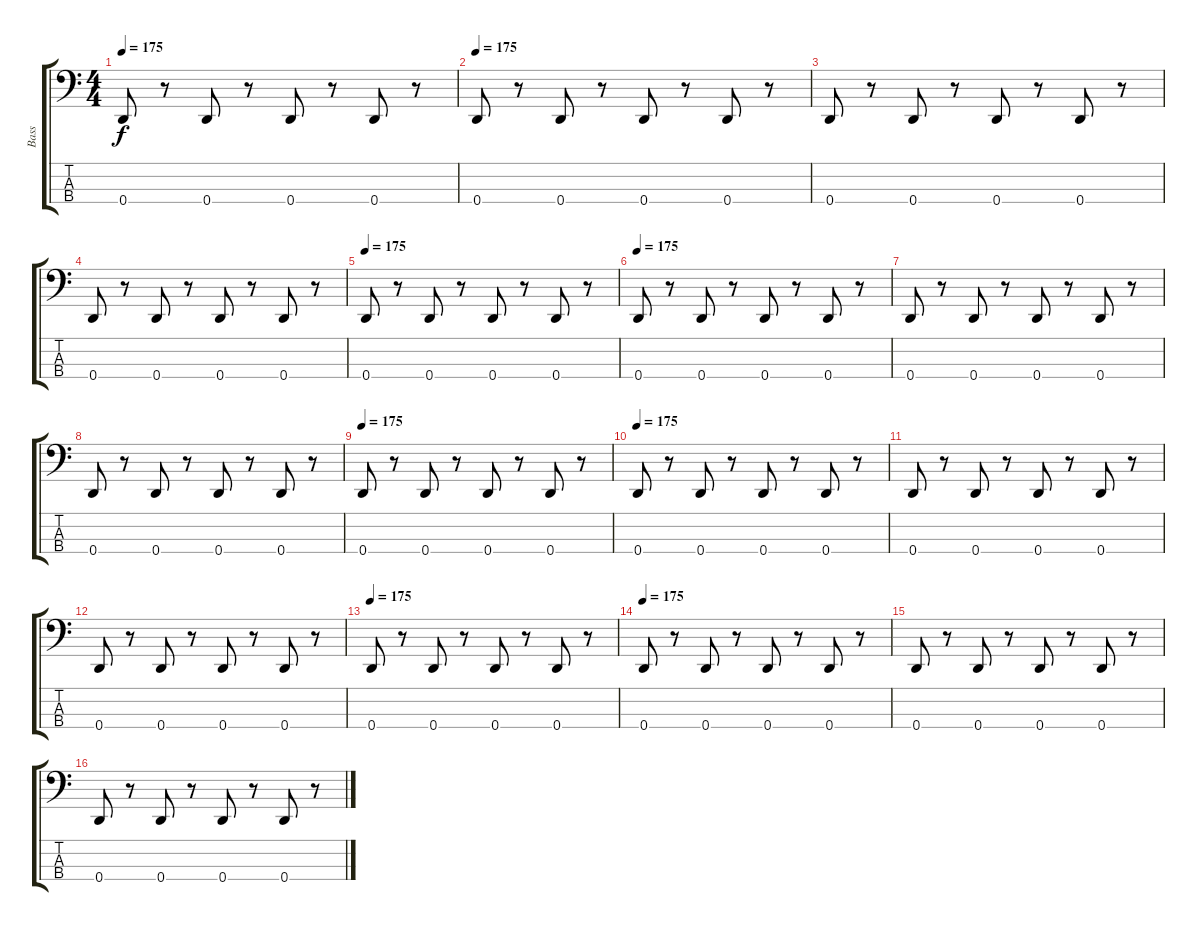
\track ("Bass" "Bass") {instrument electricbassfinger}
\staff {score tabs}
\tuning (F2 C2 G1 D1) {hide}
\ts (4 4)
\tempo 175
\clef f4
\ks c
0.4.8{dy f} r.8 0.4.8 r.8 0.4.8 r.8 0.4.8 r.8 |
\tempo 175
0.4.8 r.8 0.4.8 r.8 0.4.8 r.8 0.4.8 r.8 |
0.4.8 r.8 0.4.8 r.8 0.4.8 r.8 0.4.8 r.8 |
0.4.8 r.8 0.4.8 r.8 0.4.8 r.8 0.4.8 r.8 |
\tempo 175
0.4.8 r.8 0.4.8 r.8 0.4.8 r.8 0.4.8 r.8 |
\tempo 175
0.4.8 r.8 0.4.8 r.8 0.4.8 r.8 0.4.8 r.8 |
0.4.8 r.8 0.4.8 r.8 0.4.8 r.8 0.4.8 r.8 |
0.4.8 r.8 0.4.8 r.8 0.4.8 r.8 0.4.8 r.8 |
\tempo 175
0.4.8 r.8 0.4.8 r.8 0.4.8 r.8 0.4.8 r.8 |
\tempo 175
0.4.8 r.8 0.4.8 r.8 0.4.8 r.8 0.4.8 r.8 |
0.4.8 r.8 0.4.8 r.8 0.4.8 r.8 0.4.8 r.8 |
0.4.8 r.8 0.4.8 r.8 0.4.8 r.8 0.4.8 r.8 |
\tempo 175
0.4.8 r.8 0.4.8 r.8 0.4.8 r.8 0.4.8 r.8 |
\tempo 175
0.4.8 r.8 0.4.8 r.8 0.4.8 r.8 0.4.8 r.8 |
0.4.8 r.8 0.4.8 r.8 0.4.8 r.8 0.4.8 r.8 |
0.4.8 r.8 0.4.8 r.8 0.4.8 r.8 0.4.8 r.8
